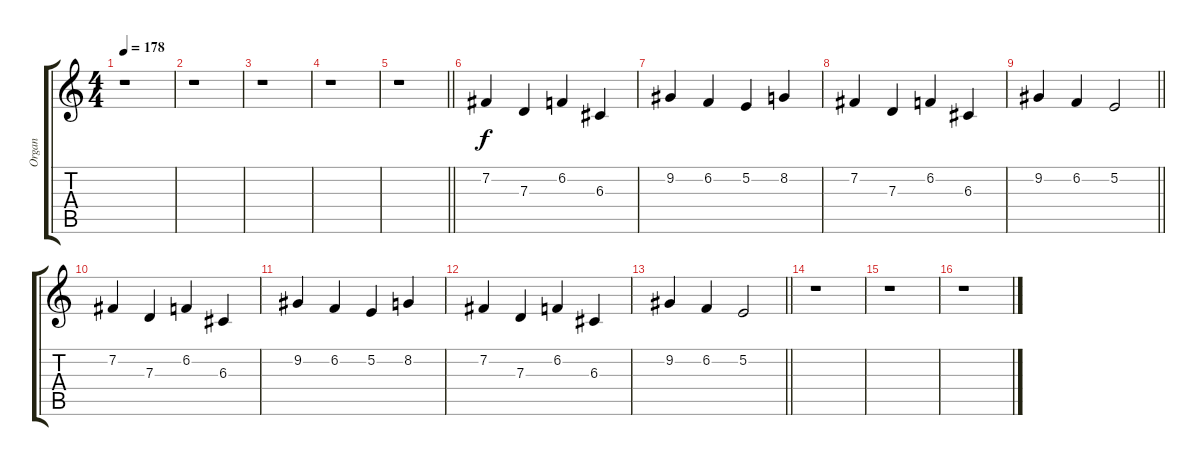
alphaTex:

\track ("Organ" "Organ") {instrument churchorgan}
\staff {score tabs}
\tuning (E4 B3 G3 D3 A2 E2) {hide}
\ts (4 4)
\tempo 178
\clef g2
\ks c
r.1{dy f} |
r.1 |
r.1 |
r.1 |
\barLineRight lightlight
r.1 |
7.2.4 7.3.4 6.2.4 6.3.4 |
9.2.4 6.2.4 5.2.4 8.2.4 |
7.2.4 7.3.4 6.2.4 6.3.4 |
\barLineRight lightlight
9.2.4 6.2.4 5.2.2 |
7.2.4 7.3.4 6.2.4 6.3.4 |
9.2.4 6.2.4 5.2.4 8.2.4 |
7.2.4 7.3.4 6.2.4 6.3.4 |
\barLineRight lightlight
9.2.4 6.2.4 5.2.2 |
r.1 |
r.1 |
r.1
